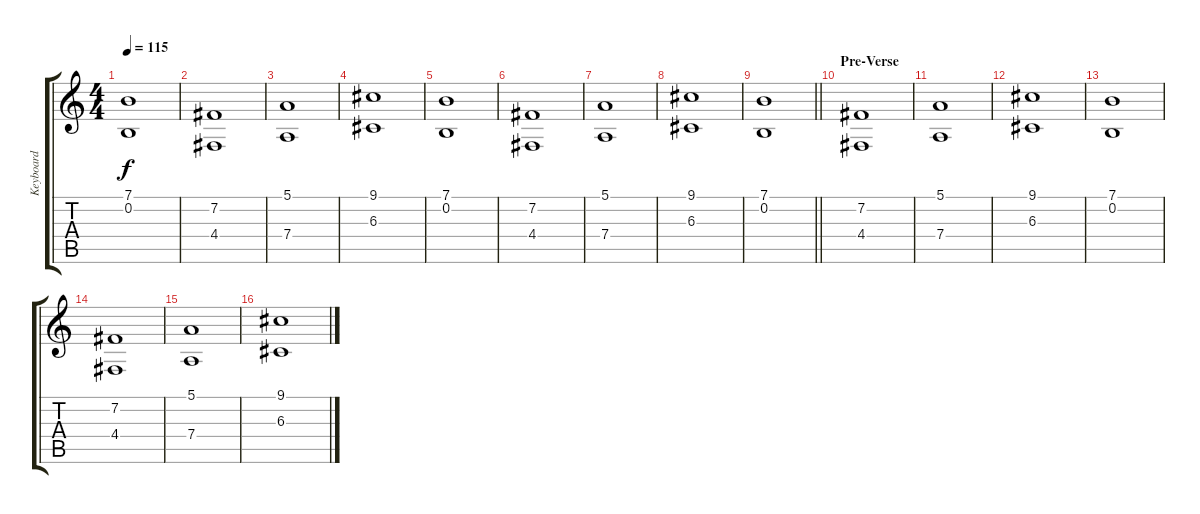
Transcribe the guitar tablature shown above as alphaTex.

\track ("Keyboard" "Keyboard") {instrument fx7echoes}
\staff {score tabs}
\tuning (E4 B3 G3 D3 A2 E2) {hide}
\ts (4 4)
\tempo 115
\clef g2
\ks c
(7.1 0.2).1{dy f} |
(7.2 4.4).1 |
(5.1 7.4).1 |
(9.1 6.3).1 |
(7.1 0.2).1 |
(7.2 4.4).1 |
(5.1 7.4).1 |
(9.1 6.3).1 |
\barLineRight lightlight
(7.1 0.2).1 |
\section ("" "Pre-Verse")
(7.2 4.4).1 |
(5.1 7.4).1 |
(9.1 6.3).1 |
(7.1 0.2).1 |
(7.2 4.4).1 |
(5.1 7.4).1 |
(9.1 6.3).1
